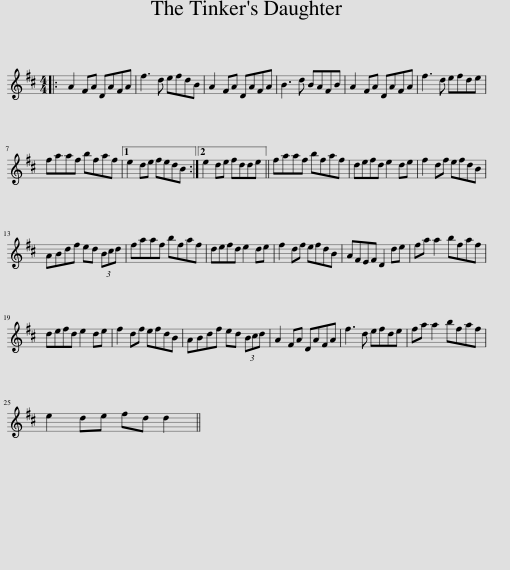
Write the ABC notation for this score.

X:1
L:1/8
M:4/4
I:linebreak $
K:D
V:1 treble
V:1
|: A2 FA DAFA | f3 d efdB | A2 FA DAFA | B3 d BAFB | A2 FA DAFA | %5
 f3 d efde |$ faaf bfaf |1 e2 de fedB :|2 e2 de fdde || faaf bfaf | %10
 defd e2 de | f2 df efdB |$ ABdf ed (3Bcd | faaf bfaf | defd e2 de | %15
 f2 df efdB | AFEF D2 de | fa a2 bfaf |$ defd e2 de | f2 df efdB | %20
 ABdf ed (3Bcd | A2 FA DAFA | f3 d efde | fa a2 bfaf |$ e2 de fd d2 || %25
